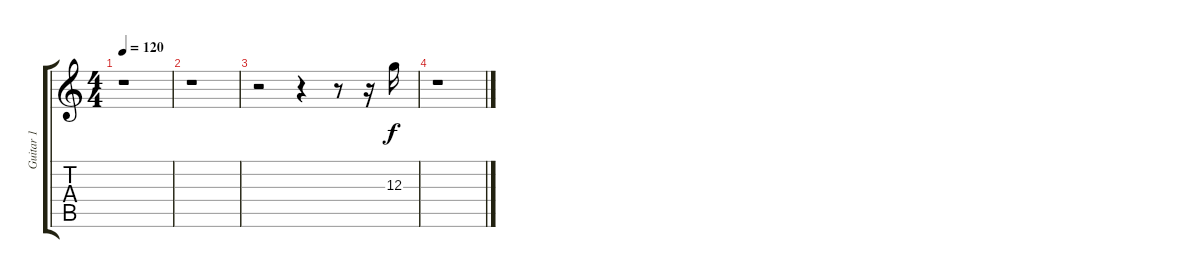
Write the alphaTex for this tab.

\track ("Guitar 1" "Guitar 1") {instrument overdrivenguitar}
\staff {score tabs}
\tuning (E4 B3 G3 D3 A2 E2) {hide}
\ts (4 4)
\tempo 120
\clef g2
\ks c
r.1{dy f} |
r.1 |
r.2 r.4 r.8 r.16 12.3.16 |
r.1
